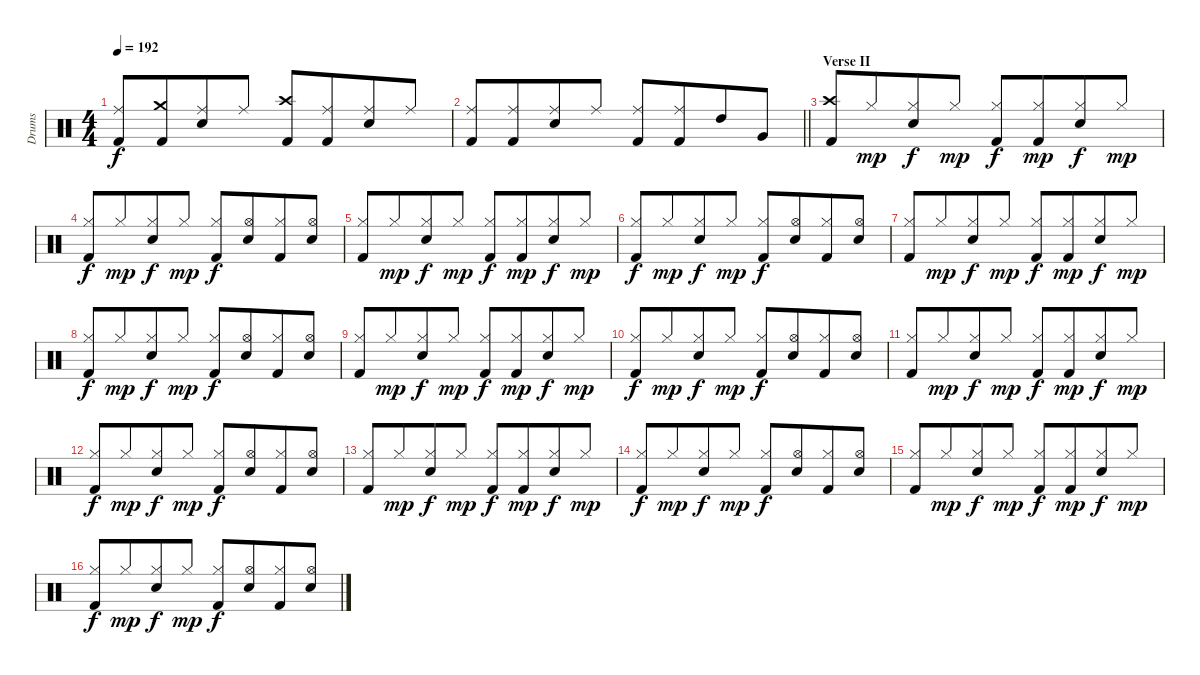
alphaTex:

\track ("Drums" "Drums") {instrument percussion}
\staff {score}
\articulation defaults
\ts (4 4)
\tempo 192
\clef neutral
\ks c
("Kick (hit) 2" "Ride (middle)").8{dy f beam Up} ("Kick (hit) 2" "Crash medium (hit)").8{beam Up beam merge} ("Electric Snare (hit)" "Ride (middle)").8{beam Up} "Ride (middle)".8{beam Up} ("Kick (hit) 2" "Crash high (hit)").8{beam Up} ("Kick (hit) 2" "Ride (middle)").8{beam Up beam merge} ("Electric Snare (hit)" "Ride (middle)").8{beam Up} "Ride (middle)".8{beam Up} |
\barLineRight lightlight
("Kick (hit) 2" "Ride (middle)").8{beam Up} ("Kick (hit) 2" "Ride (middle)").8{beam Up beam merge} ("Electric Snare (hit)" "Ride (middle)").8{beam Up} "Ride (middle)".8{beam Up} ("Kick (hit) 2" "Ride (middle)").8{beam Up} ("Kick (hit) 2" "Ride (middle)").8{beam Up beam merge} "High Tom (hit)".8{beam Up} "Very Low Tom (hit)".8{beam Up} |
\section ("" "Verse II")
("Crash high (hit)" "Kick (hit) 2").8{beam Up} "Hi-Hat (closed)".8{dy mp beam Up beam merge} ("Hi-Hat (closed)" "Electric Snare (hit)").8{dy f beam Up} "Hi-Hat (closed)".8{dy mp beam Up} ("Hi-Hat (closed)" "Kick (hit) 2").8{dy f beam Up} ("Hi-Hat (closed)" "Kick (hit) 2").8{dy mp beam Up beam merge} ("Hi-Hat (closed)" "Electric Snare (hit)").8{dy f beam Up} "Hi-Hat (closed)".8{dy mp beam Up} |
("Hi-Hat (closed)" "Kick (hit) 2").8{dy f beam Up} "Hi-Hat (closed)".8{dy mp beam Up beam merge} ("Hi-Hat (closed)" "Electric Snare (hit)").8{dy f beam Up} "Hi-Hat (closed)".8{dy mp beam Up} ("Hi-Hat (closed)" "Kick (hit) 2").8{dy f beam Up} ("Hi-Hat (open)" "Electric Snare (hit)").8{beam Up beam merge} ("Hi-Hat (closed)" "Kick (hit) 2").8{beam Up} ("Hi-Hat (open)" "Electric Snare (hit)").8{beam Up} |
("Hi-Hat (closed)" "Kick (hit) 2").8{beam Up} "Hi-Hat (closed)".8{dy mp beam Up beam merge} ("Hi-Hat (closed)" "Electric Snare (hit)").8{dy f beam Up} "Hi-Hat (closed)".8{dy mp beam Up} ("Hi-Hat (closed)" "Kick (hit) 2").8{dy f beam Up} ("Hi-Hat (closed)" "Kick (hit) 2").8{dy mp beam Up beam merge} ("Hi-Hat (closed)" "Electric Snare (hit)").8{dy f beam Up} "Hi-Hat (closed)".8{dy mp beam Up} |
("Hi-Hat (closed)" "Kick (hit) 2").8{dy f beam Up} "Hi-Hat (closed)".8{dy mp beam Up beam merge} ("Hi-Hat (closed)" "Electric Snare (hit)").8{dy f beam Up} "Hi-Hat (closed)".8{dy mp beam Up} ("Hi-Hat (closed)" "Kick (hit) 2").8{dy f beam Up} ("Hi-Hat (open)" "Electric Snare (hit)").8{beam Up beam merge} ("Hi-Hat (closed)" "Kick (hit) 2").8{beam Up} ("Hi-Hat (open)" "Electric Snare (hit)").8{beam Up} |
("Hi-Hat (closed)" "Kick (hit) 2").8{beam Up} "Hi-Hat (closed)".8{dy mp beam Up beam merge} ("Hi-Hat (closed)" "Electric Snare (hit)").8{dy f beam Up} "Hi-Hat (closed)".8{dy mp beam Up} ("Hi-Hat (closed)" "Kick (hit) 2").8{dy f beam Up} ("Hi-Hat (closed)" "Kick (hit) 2").8{dy mp beam Up beam merge} ("Hi-Hat (closed)" "Electric Snare (hit)").8{dy f beam Up} "Hi-Hat (closed)".8{dy mp beam Up} |
("Hi-Hat (closed)" "Kick (hit) 2").8{dy f beam Up} "Hi-Hat (closed)".8{dy mp beam Up beam merge} ("Hi-Hat (closed)" "Electric Snare (hit)").8{dy f beam Up} "Hi-Hat (closed)".8{dy mp beam Up} ("Hi-Hat (closed)" "Kick (hit) 2").8{dy f beam Up} ("Hi-Hat (open)" "Electric Snare (hit)").8{beam Up beam merge} ("Hi-Hat (closed)" "Kick (hit) 2").8{beam Up} ("Hi-Hat (open)" "Electric Snare (hit)").8{beam Up} |
("Hi-Hat (closed)" "Kick (hit) 2").8{beam Up} "Hi-Hat (closed)".8{dy mp beam Up beam merge} ("Hi-Hat (closed)" "Electric Snare (hit)").8{dy f beam Up} "Hi-Hat (closed)".8{dy mp beam Up} ("Hi-Hat (closed)" "Kick (hit) 2").8{dy f beam Up} ("Hi-Hat (closed)" "Kick (hit) 2").8{dy mp beam Up beam merge} ("Hi-Hat (closed)" "Electric Snare (hit)").8{dy f beam Up} "Hi-Hat (closed)".8{dy mp beam Up} |
("Hi-Hat (closed)" "Kick (hit) 2").8{dy f beam Up} "Hi-Hat (closed)".8{dy mp beam Up beam merge} ("Hi-Hat (closed)" "Electric Snare (hit)").8{dy f beam Up} "Hi-Hat (closed)".8{dy mp beam Up} ("Hi-Hat (closed)" "Kick (hit) 2").8{dy f beam Up} ("Hi-Hat (open)" "Electric Snare (hit)").8{beam Up beam merge} ("Hi-Hat (closed)" "Kick (hit) 2").8{beam Up} ("Hi-Hat (open)" "Electric Snare (hit)").8{beam Up} |
("Hi-Hat (closed)" "Kick (hit) 2").8{beam Up} "Hi-Hat (closed)".8{dy mp beam Up beam merge} ("Hi-Hat (closed)" "Electric Snare (hit)").8{dy f beam Up} "Hi-Hat (closed)".8{dy mp beam Up} ("Hi-Hat (closed)" "Kick (hit) 2").8{dy f beam Up} ("Hi-Hat (closed)" "Kick (hit) 2").8{dy mp beam Up beam merge} ("Hi-Hat (closed)" "Electric Snare (hit)").8{dy f beam Up} "Hi-Hat (closed)".8{dy mp beam Up} |
("Hi-Hat (closed)" "Kick (hit) 2").8{dy f beam Up} "Hi-Hat (closed)".8{dy mp beam Up beam merge} ("Hi-Hat (closed)" "Electric Snare (hit)").8{dy f beam Up} "Hi-Hat (closed)".8{dy mp beam Up} ("Hi-Hat (closed)" "Kick (hit) 2").8{dy f beam Up} ("Hi-Hat (open)" "Electric Snare (hit)").8{beam Up beam merge} ("Hi-Hat (closed)" "Kick (hit) 2").8{beam Up} ("Hi-Hat (open)" "Electric Snare (hit)").8{beam Up} |
("Hi-Hat (closed)" "Kick (hit) 2").8{beam Up} "Hi-Hat (closed)".8{dy mp beam Up beam merge} ("Hi-Hat (closed)" "Electric Snare (hit)").8{dy f beam Up} "Hi-Hat (closed)".8{dy mp beam Up} ("Hi-Hat (closed)" "Kick (hit) 2").8{dy f beam Up} ("Hi-Hat (closed)" "Kick (hit) 2").8{dy mp beam Up beam merge} ("Hi-Hat (closed)" "Electric Snare (hit)").8{dy f beam Up} "Hi-Hat (closed)".8{dy mp beam Up} |
("Hi-Hat (closed)" "Kick (hit) 2").8{dy f beam Up} "Hi-Hat (closed)".8{dy mp beam Up beam merge} ("Hi-Hat (closed)" "Electric Snare (hit)").8{dy f beam Up} "Hi-Hat (closed)".8{dy mp beam Up} ("Hi-Hat (closed)" "Kick (hit) 2").8{dy f beam Up} ("Hi-Hat (open)" "Electric Snare (hit)").8{beam Up beam merge} ("Hi-Hat (closed)" "Kick (hit) 2").8{beam Up} ("Hi-Hat (open)" "Electric Snare (hit)").8{beam Up} |
("Hi-Hat (closed)" "Kick (hit) 2").8{beam Up} "Hi-Hat (closed)".8{dy mp beam Up beam merge} ("Hi-Hat (closed)" "Electric Snare (hit)").8{dy f beam Up} "Hi-Hat (closed)".8{dy mp beam Up} ("Hi-Hat (closed)" "Kick (hit) 2").8{dy f beam Up} ("Hi-Hat (closed)" "Kick (hit) 2").8{dy mp beam Up beam merge} ("Hi-Hat (closed)" "Electric Snare (hit)").8{dy f beam Up} "Hi-Hat (closed)".8{dy mp beam Up} |
("Hi-Hat (closed)" "Kick (hit) 2").8{dy f beam Up} "Hi-Hat (closed)".8{dy mp beam Up beam merge} ("Hi-Hat (closed)" "Electric Snare (hit)").8{dy f beam Up} "Hi-Hat (closed)".8{dy mp beam Up} ("Hi-Hat (closed)" "Kick (hit) 2").8{dy f beam Up} ("Hi-Hat (open)" "Electric Snare (hit)").8{beam Up beam merge} ("Hi-Hat (closed)" "Kick (hit) 2").8{beam Up} ("Hi-Hat (open)" "Electric Snare (hit)").8{beam Up}
